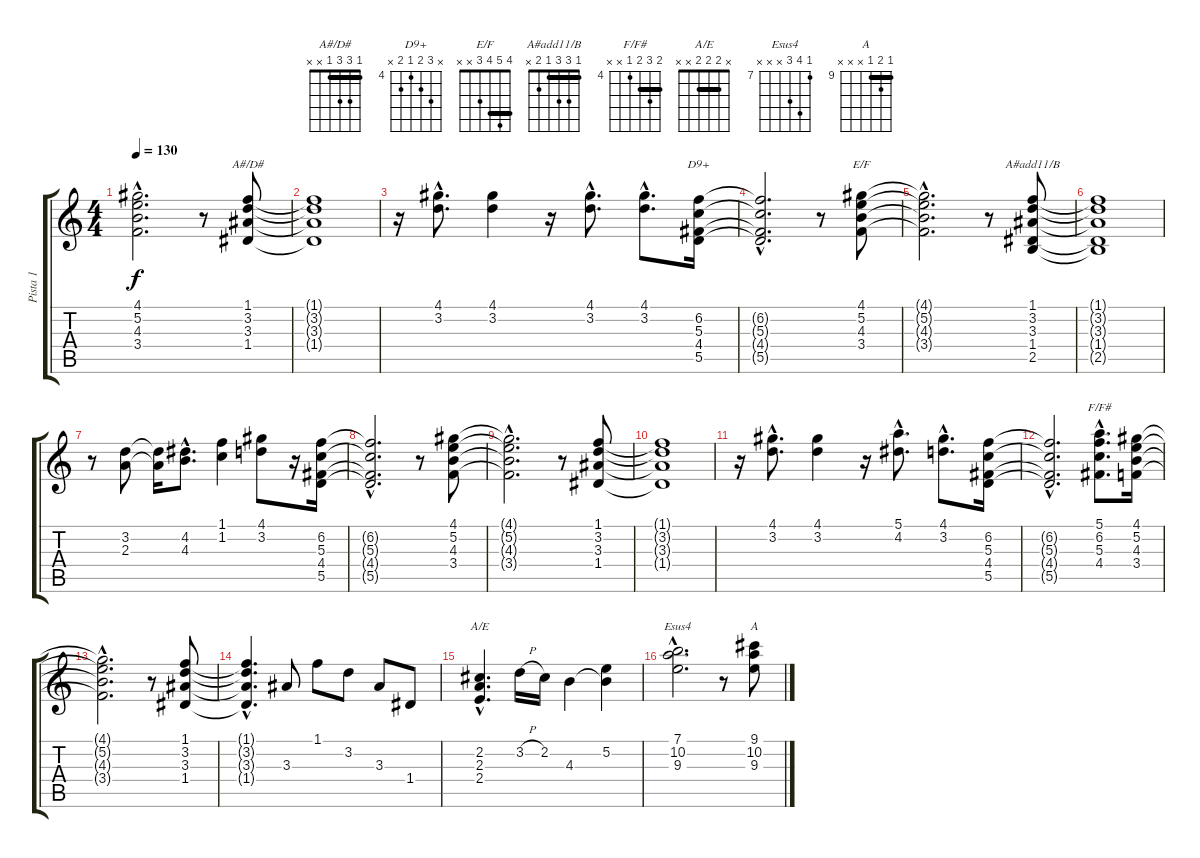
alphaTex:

\track ("Pista 1" "Pista 1") {instrument electricguitarjazz}
\staff {score tabs}
\tuning (E4 B3 G3 D3 A2 E2) {hide}
\chord ("A#/D#" 1 3 3 1 x x) {barre 1}
\chord ("D9+" x 6 5 4 5 x) {firstfret 4}
\chord ("E/F" 4 5 4 3 x x) {barre 4}
\chord ("A#add11/B" 1 3 3 1 2 x) {barre 1}
\chord ("F/F#" 5 6 5 4 x x) {firstfret 4 barre 5}
\chord ("A/E" x 2 2 2 x x) {barre 2}
\chord ("Esus4" 7 10 9 x x x) {firstfret 7}
\chord ("A" 9 10 9 x x x) {firstfret 9 barre 9}
\ts (4 4)
\tempo 130
\clef g2
\ks c
(4.1{hac t} 5.2{hac t} 4.3{hac t} 3.4{hac t}).2{d dy f} r.8 (1.1 3.2 3.3 1.4).8{ch "A#/D#"} |
(1.1{t} 3.2{t} 3.3{t} 1.4{t}).1 |
r.16 (4.1{hac} 3.2{hac}).8{d} (4.1 3.2).4 r.16 (4.1{hac} 3.2{hac}).8{d} (4.1{hac} 3.2{hac}).8{d} (6.2 5.3 4.4 5.5).16{ch "D9+"} |
(6.2{hac t} 5.3{hac t} 4.4{hac t} 5.5{hac t}).2{d} r.8 (4.1 5.2 4.3 3.4).8{ch "E/F"} |
(4.1{hac t} 5.2{hac t} 4.3{hac t} 3.4{hac t}).2{d} r.8 (1.1 3.2 3.3 1.4 2.5).8{ch "A#add11/B"} |
(1.1{t} 3.2{t} 3.3{t} 1.4{t} 2.5{t}).1 |
r.8 (3.2 2.3).8 (3.2{t} 2.3{t}).16 (4.2{hac} 4.3{hac}).8{d} (1.1 1.2).4 (4.1 3.2).8 r.16 (6.2 5.3 4.4 5.5).16 |
(6.2{hac t} 5.3{hac t} 4.4{hac t} 5.5{hac t}).2{d} r.8 (4.1 5.2 4.3 3.4).8 |
(4.1{hac t} 5.2{hac t} 4.3{hac t} 3.4{hac t}).2{d} r.8 (1.1 3.2 3.3 1.4).8 |
(1.1{t} 3.2{t} 3.3{t} 1.4{t}).1 |
r.16 (4.1{hac} 3.2{hac}).8{d} (4.1 3.2).4 r.16 (5.1{hac} 4.2{hac}).8{d} (4.1{hac} 3.2{hac}).8{d} (6.2 5.3 4.4 5.5).16 |
(6.2{hac t} 5.3{hac t} 4.4{hac t} 5.5{hac t}).2{d} (5.1{hac} 6.2{hac} 5.3{hac} 4.4{hac}).8{d ch "F/F#"} (4.1 5.2 4.3 3.4).16 |
(4.1{hac t} 5.2{hac t} 4.3{hac t} 3.4{hac t}).2{d} r.8 (1.1 3.2 3.3 1.4).8 |
(1.1{hac t} 3.2{hac t} 3.3{hac t} 1.4{hac t}).4{d} 3.3.8 1.1.8 3.2.8 3.3.8 1.4.8 |
(2.2{hac} 2.3{hac} 2.4{hac}).4{d ch "A/E"} 3.2{h}.16 2.2.16 4.3.4 (5.2 4.3{t}).4 |
(7.1{hac} 10.2{hac} 9.3{hac}).2{d ch "Esus4"} r.8 (9.1 10.2 9.3).8{ch "A"}
